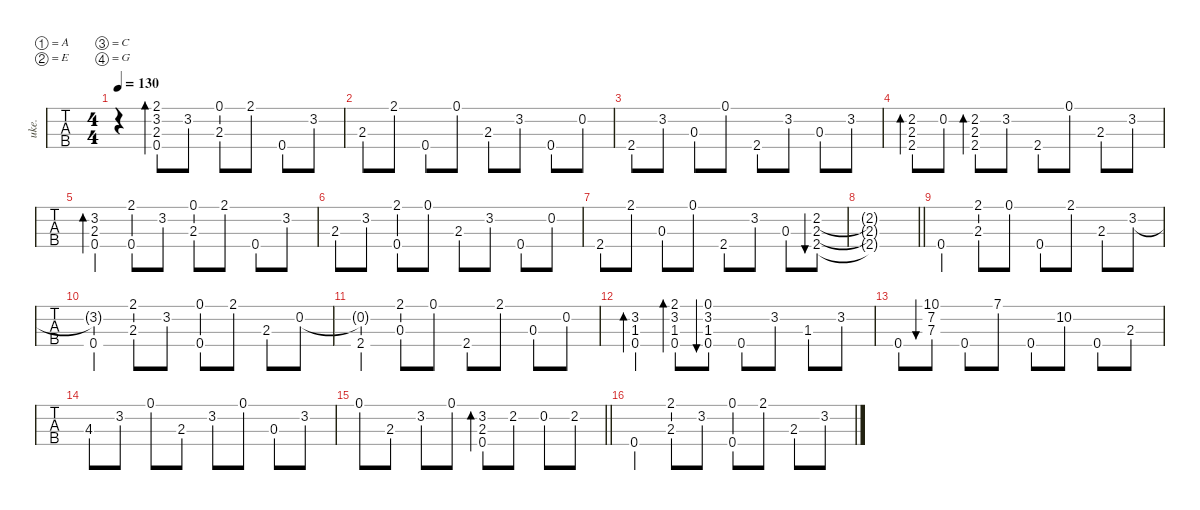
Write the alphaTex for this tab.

\defaultSystemsLayout 4
\hideDynamics
\bracketExtendMode nobrackets
\otherSystemsTrackNameOrientation horizontal
\track ("Ukulele" "uke.") {defaultSystemsLayout 4 instrument acousticguitarnylon}
\staff {tabs}
\tuning (A4 E4 C4 G4)
\displaytranspose 0
\ts (4 4)
\tempo 130
\clef g2
\ks c
r.4{dy mf instrument acousticguitarnylon} (0.4 2.3 3.2 2.1).8{bd 119} 3.2.8 (2.3 0.1).8 2.1.8 0.4.8 3.2.8 |
2.3.8 2.1.8 0.4.8 0.1.8 2.3.8 3.2.8 0.4.8 0.2.8 |
2.4.8 3.2.8 0.3.8 0.1.8 2.4.8 3.2.8 0.3.8 3.2.8 |
(2.4 2.3 2.2).8{bd 118} 0.2.8 (2.3 2.2 2.4).8{bd 117} 3.2.8 2.4.8 0.1.8 2.3.8 3.2.8 |
(0.4 2.3 3.2).4{bd 116} (0.4 2.1).8 3.2.8 (0.1 2.3).8 2.1.8 0.4.8 3.2.8 |
2.3.8 3.2.8 (2.1 0.4).8 0.1.8 2.3.8 3.2.8 0.4.8 0.2.8 |
2.4.8 2.1.8 0.3.8 0.1.8 2.4.8 3.2.8 0.3.8 (2.2 2.3 2.4).8{bu 115} |
\barLineRight lightlight
(2.2{t} 2.3{t} 2.4{t}).1 |
0.4.4 (2.1 2.3).8 0.1.8 0.4.8 2.1.8 2.3.8 3.2.8 |
(3.2{t} 0.4).4 (2.3 2.1).8 3.2.8 (0.4 0.1).8 2.1.8 2.3.8 0.2.8 |
(2.4 0.2{t}).4 (2.1 0.3).8 0.1.8 2.4.8 2.1.8 0.3.8 0.2.8 |
(3.2 1.3 0.4).4{bd 113} (0.4 1.3 3.2 2.1).8{bd 112} (0.1 3.2 1.3 0.4).8{bu 111} 0.4.8 3.2.8 1.3.8 3.2.8 |
0.4.8 (7.3 7.2 10.1).8{bu 108} 0.4.8 7.1.8 0.4.8 10.2.8 0.4.8 2.3.8 |
4.3.8 3.2.8 0.1.8 2.3.8 3.2.8 0.1.8 0.3.8 3.2.8 |
\barLineRight lightlight
0.1.8 2.3.8 3.2.8 0.1.8 (0.4 2.3 3.2).8{bd 108} 2.2.8 0.2.8 2.2.8 |
0.4.4 (2.1 2.3).8 3.2.8 (0.1 0.4).8 2.1.8 2.3.8 3.2.8
